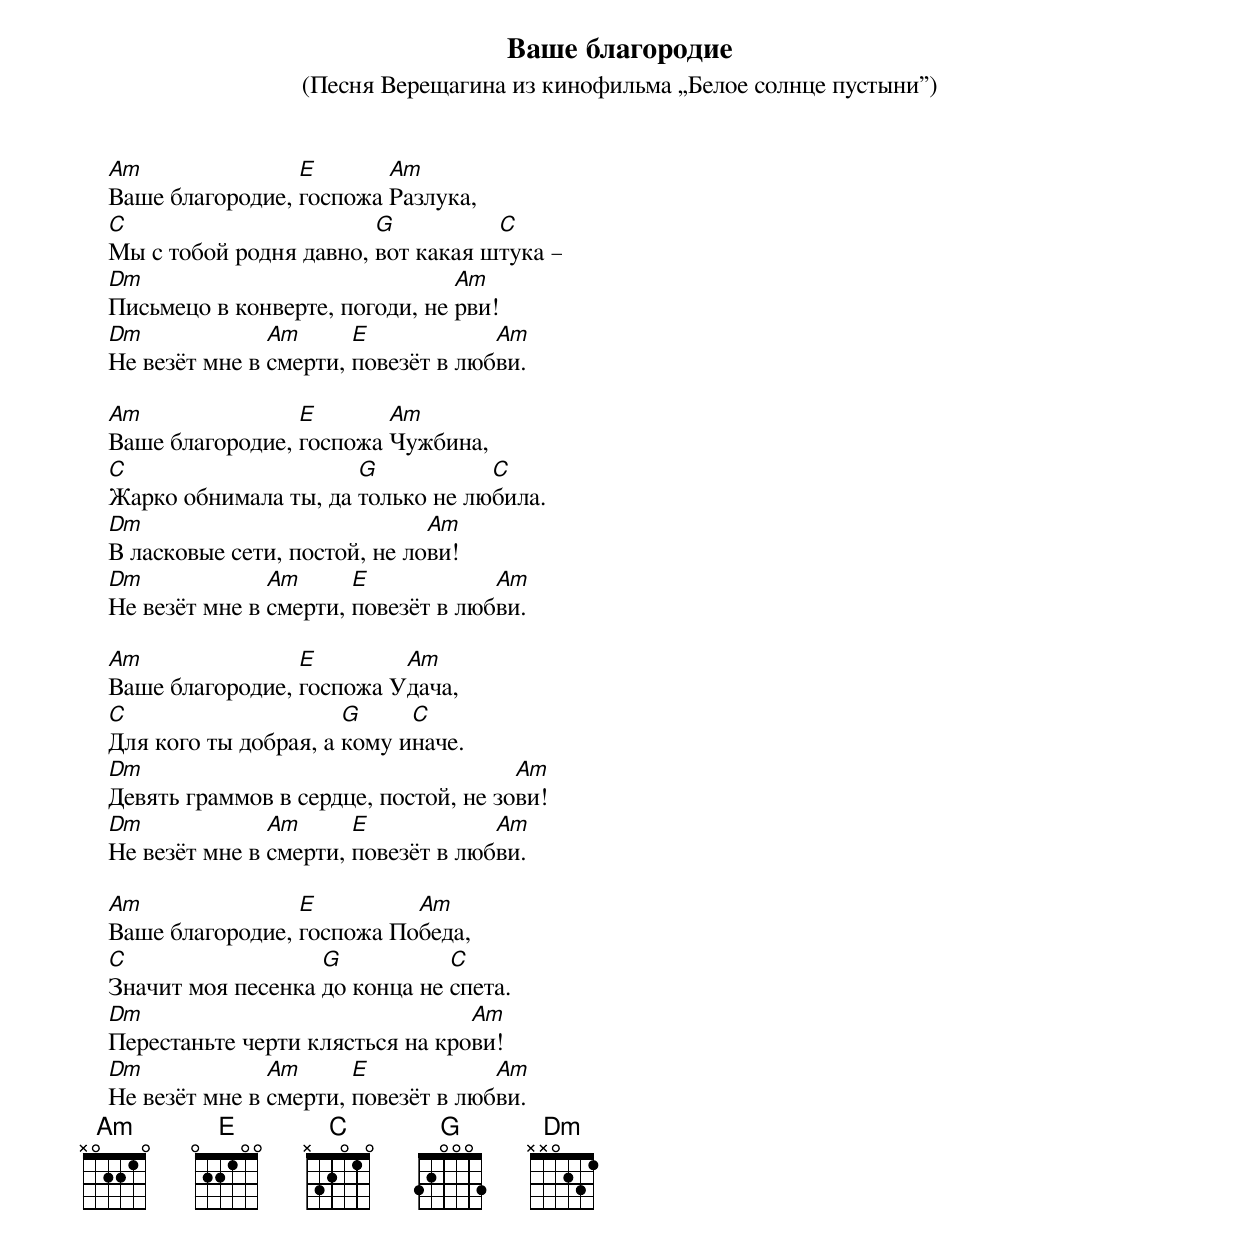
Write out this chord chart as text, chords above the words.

Ваше благородие
(Песня Верещагина из кинофильма „Белое солнце пустыни”)

    Am               E       Am
    Ваше благородие, госпожа Разлука,
    C                       G          C
    Мы с тобой родня давно, вот какая штука –
    Dm                              Am
    Письмецо в конверте, погоди, не рви!
    Dm             Am      E            Am
    Не везёт мне в смерти, повезёт в любви.

    Am               E       Am
    Ваше благородие, госпожа Чужбина,
    C                     G           C
    Жарко обнимала ты, да только не любила.
    Dm                            Am
    В ласковые сети, постой, не лови!
    Dm             Am      E            Am
    Не везёт мне в смерти, повезёт в любви.

    Am               E        Am
    Ваше благородие, госпожа Удача,
    C                     G     C
    Для кого ты добрая, а кому иначе.
    Dm                                    Am
    Девять граммов в сердце, постой, не зови!
    Dm             Am      E            Am
    Не везёт мне в смерти, повезёт в любви.

    Am               E         Am
    Ваше благородие, госпожа Победа,
    C                  G           C
    Значит моя песенка до конца не спета.
    Dm                               Am
    Перестаньте черти клясться на крови!
    Dm             Am      E            Am
    Не везёт мне в смерти, повезёт в любви.
